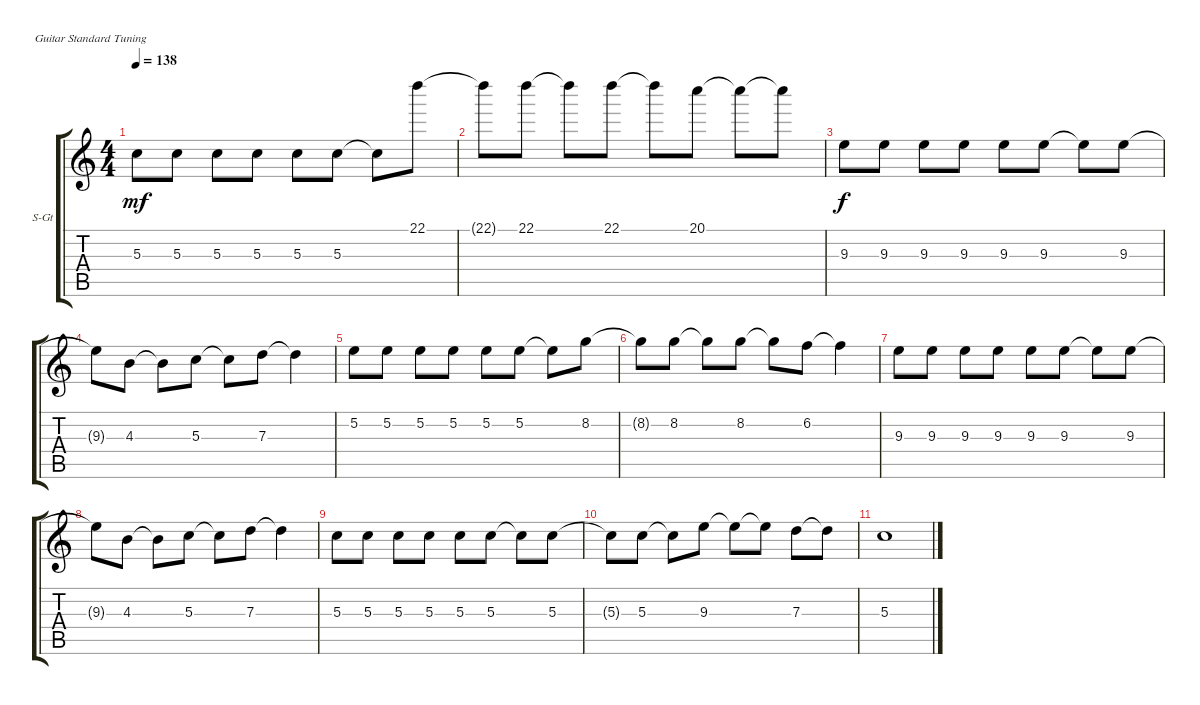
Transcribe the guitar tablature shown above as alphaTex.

\bracketExtendMode groupsimilarinstruments
\firstSystemTrackNameOrientation horizontal
\otherSystemsTrackNameOrientation horizontal
\track ("Äîðîæêà 3" "S-Gt") {instrument electricgrandpiano}
\staff {score tabs}
\tuning (E4 B3 G3 D3 A2 E2)
\displaytranspose 12
\ts (4 4)
\tempo 138
\clef g2
\ks c
5.3{t}.8{dy mf} 5.3.8 5.3.8 5.3.8 5.3.8 5.3.8 5.3{t}.8 22.1.8 |
22.1{t}.8 22.1.8 22.1{t}.8 22.1.8 22.1{t}.8 20.1.8 20.1{t}.8 20.1{t}.8 |
9.3.8{dy f} 9.3.8 9.3.8 9.3.8 9.3.8 9.3.8 9.3{t}.8 9.3.8 |
9.3{t}.8 4.3.8 4.3{t}.8 5.3.8 5.3{t}.8 7.3.8 7.3{t}.4 |
5.2.8 5.2.8 5.2.8 5.2.8 5.2.8 5.2.8 5.2{t}.8 8.2.8 |
8.2{t}.8 8.2.8 8.2{t}.8 8.2.8 8.2{t}.8 6.2.8 6.2{t}.4 |
9.3.8 9.3.8 9.3.8 9.3.8 9.3.8 9.3.8 9.3{t}.8 9.3.8 |
9.3{t}.8 4.3.8 4.3{t}.8 5.3.8 5.3{t}.8 7.3.8 7.3{t}.4 |
5.3.8 5.3.8 5.3.8 5.3.8 5.3.8 5.3.8 5.3{t}.8 5.3.8 |
5.3{t}.8 5.3.8 5.3{t}.8 9.3.8 9.3{t}.8 9.3{t}.8 7.3.8 7.3{t}.8 |
5.3.1
